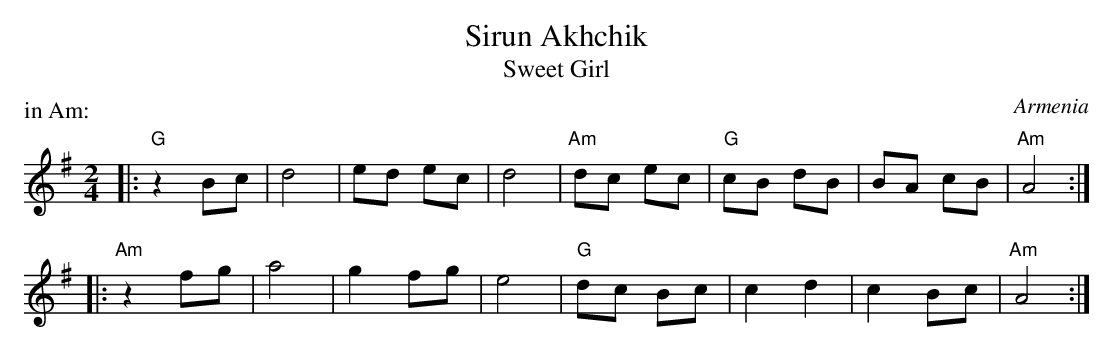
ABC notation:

X:1
T: Sirun Akhchik
T: Sweet Girl
O: Armenia
M: 2/4
L: 1/8
P: in Am:
K: Ador
|: "G"z2 Bc | d4 | ed ec | d4 | "Am"dc ec | "G"cB dB | BA cB | "Am"A4 :|
|: "Am"z2 fg | a4 | g2 fg | e4 | "G"dc Bc | c2 d2 | c2 Bc | "Am"A4 :|
